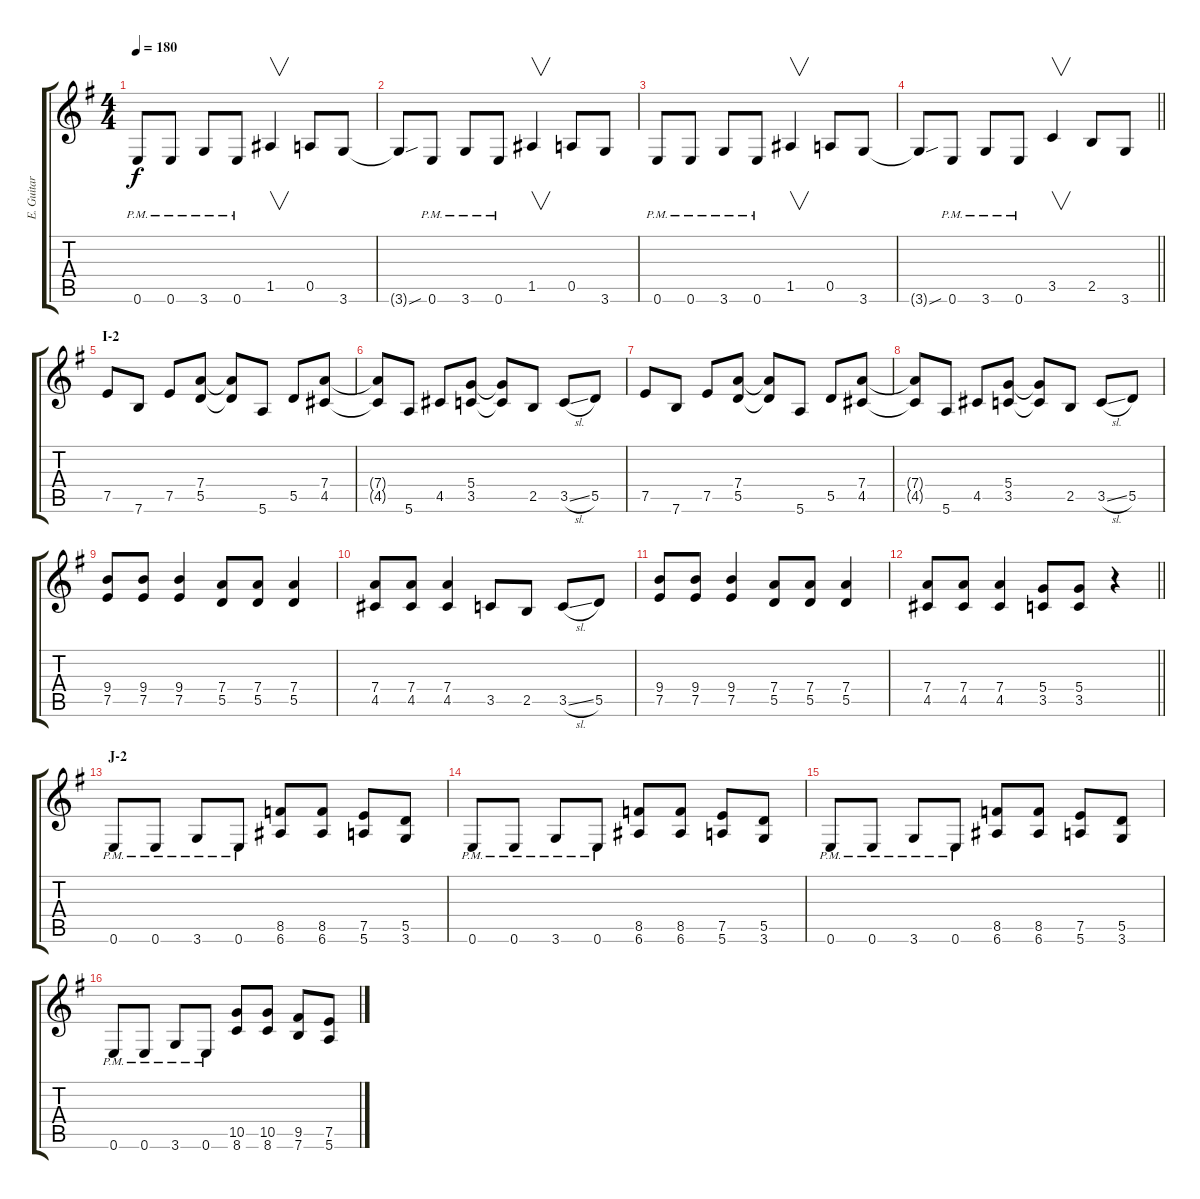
\track ("E. Guitar I" "E. Guitar ") {instrument overdrivenguitar}
\staff {score tabs}
\tuning (E4 B3 G3 D3 A2 E2) {hide}
\ts (4 4)
\tempo 180
\clef g2
\ks g
0.6{pm}.8{dy f} 0.6{pm}.8 3.6{pm}.8 0.6{pm}.8 1.5.4{v} 0.5.8 3.6.8 |
3.6{sou t}.8 0.6{pm}.8 3.6{pm}.8 0.6{pm}.8 1.5.4{v} 0.5.8 3.6.8 |
0.6{pm}.8 0.6{pm}.8 3.6{pm}.8 0.6{pm}.8 1.5.4{v} 0.5.8 3.6.8 |
\barLineRight lightlight
3.6{sou t}.8 0.6{pm}.8 3.6{pm}.8 0.6{pm}.8 3.5.4{v} 2.5.8 3.6.8 |
\section ("" "I-2")
7.5.8 7.6.8 7.5.8 (7.4 5.5).8 (7.4{t} 5.5{t}).8 5.6.8 5.5.8 (7.4 4.5).8 |
(7.4{t} 4.5{t}).8 5.6.8 4.5.8 (5.4 3.5).8 (5.4{t} 3.5{t}).8 2.5.8 3.5{sl}.8 5.5.8 |
7.5.8 7.6.8 7.5.8 (7.4 5.5).8 (7.4{t} 5.5{t}).8 5.6.8 5.5.8 (7.4 4.5).8 |
(7.4{t} 4.5{t}).8 5.6.8 4.5.8 (5.4 3.5).8 (5.4{t} 3.5{t}).8 2.5.8 3.5{sl}.8 5.5.8 |
(9.4 7.5).8 (9.4 7.5).8 (9.4 7.5).4 (7.4 5.5).8 (7.4 5.5).8 (7.4 5.5).4 |
(7.4 4.5).8 (7.4 4.5).8 (7.4 4.5).4 3.5.8 2.5.8 3.5{sl}.8 5.5.8 |
(9.4 7.5).8 (9.4 7.5).8 (9.4 7.5).4 (7.4 5.5).8 (7.4 5.5).8 (7.4 5.5).4 |
\barLineRight lightlight
(7.4 4.5).8 (7.4 4.5).8 (7.4 4.5).4 (5.4 3.5).8 (5.4 3.5).8 r.4 |
\section ("" "J-2")
0.6{pm}.8 0.6{pm}.8 3.6{pm}.8 0.6{pm}.8 (8.5 6.6).8 (8.5 6.6).8 (7.5 5.6).8 (5.5 3.6).8 |
0.6{pm}.8 0.6{pm}.8 3.6{pm}.8 0.6{pm}.8 (8.5 6.6).8 (8.5 6.6).8 (7.5 5.6).8 (5.5 3.6).8 |
0.6{pm}.8 0.6{pm}.8 3.6{pm}.8 0.6{pm}.8 (8.5 6.6).8 (8.5 6.6).8 (7.5 5.6).8 (5.5 3.6).8 |
0.6{pm}.8 0.6{pm}.8 3.6{pm}.8 0.6{pm}.8 (10.5 8.6).8 (10.5 8.6).8 (9.5 7.6).8 (7.5 5.6).8
